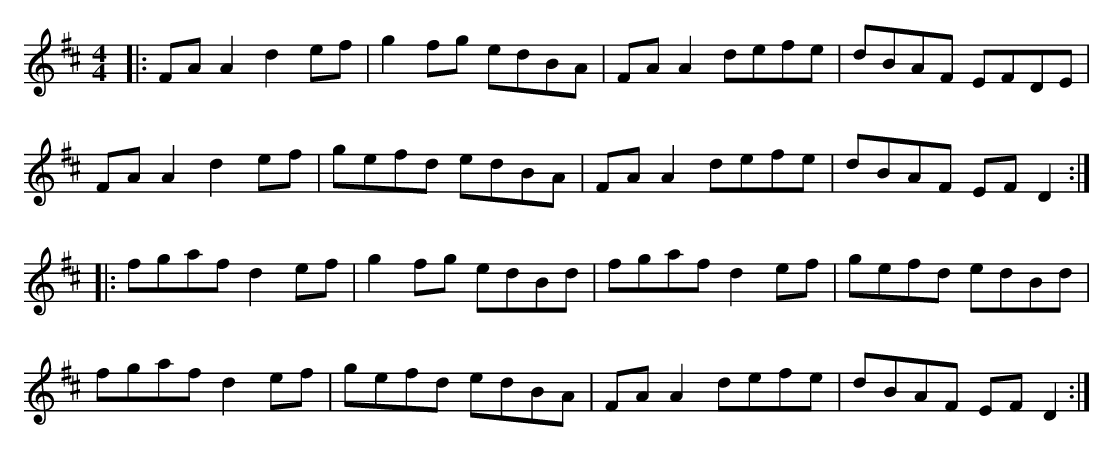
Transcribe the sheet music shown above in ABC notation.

X:1
M:4/4
K:D
|:FA A2 d2 ef|g2 fg edBA|FA A2 defe|dBAF EFDE|
FA A2 d2 ef|gefd edBA|FA A2 defe|dBAF EF D2:|
|:fgaf d2 ef|g2 fg edBd|fgaf d2 ef|gefd edBd|
fgaf d2 ef|gefd edBA|FA A2 defe|dBAF EF D2:|
